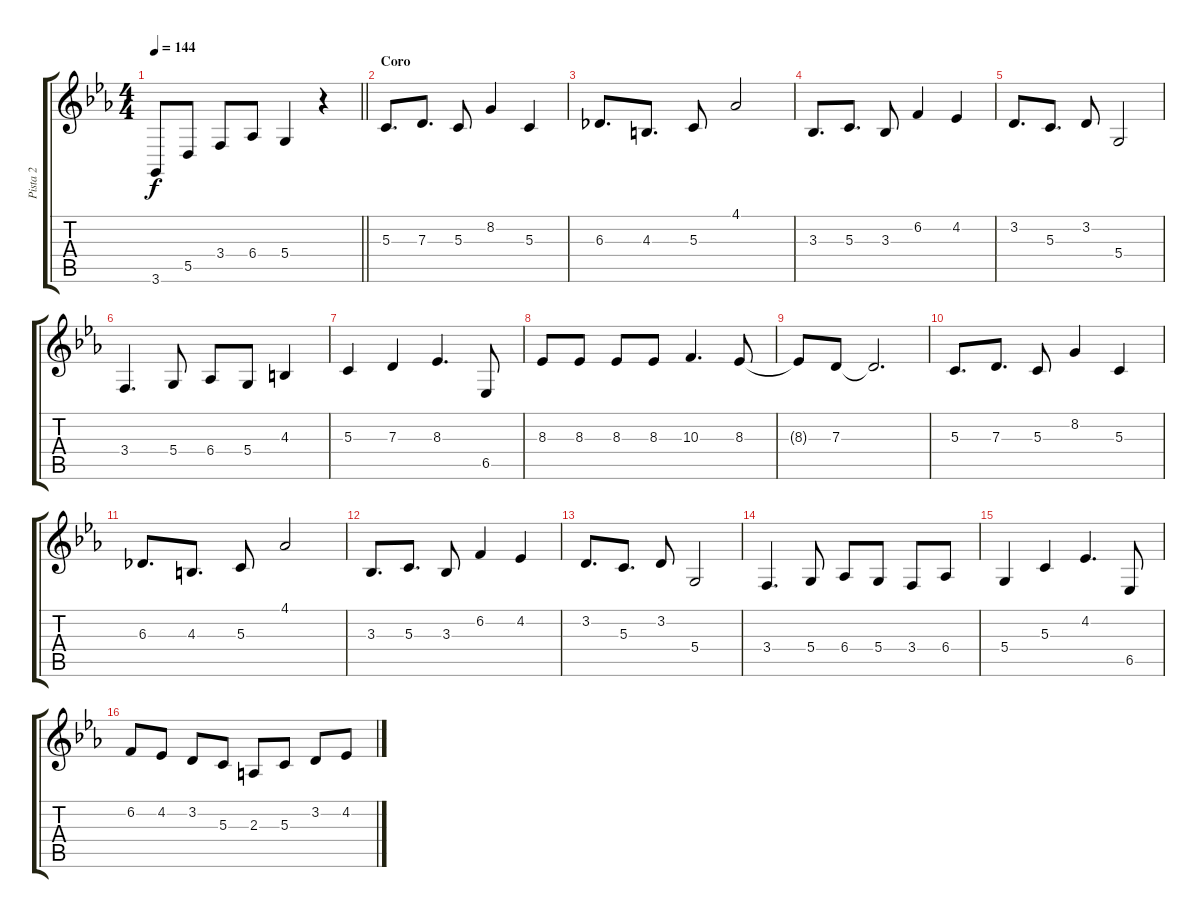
\track ("Pista 2" "Pista 2") {instrument flute}
\staff {score tabs}
\tuning (E4 B3 G3 D3 A2 E2) {hide}
\ts (4 4)
\tempo 144
\clef g2
\barLineRight lightlight
\ks eb
3.6.8{dy f} 5.5.8 3.4.8 6.4.8 5.4.4 r.4 |
\section ("" "Coro")
5.3.8{d} 7.3.8{d} 5.3.8 8.2.4 5.3.4 |
6.3.8{d} 4.3.8{d} 5.3.8 4.1.2 |
3.3.8{d} 5.3.8{d} 3.3.8 6.2.4 4.2.4 |
3.2.8{d} 5.3.8{d} 3.2.8 5.4.2 |
3.4.4{d} 5.4.8 6.4.8 5.4.8 4.3.4 |
5.3.4 7.3.4 8.3.4{d} 6.5.8 |
8.3.8 8.3.8 8.3.8 8.3.8 10.3.4{d} 8.3.8 |
8.3{t}.8 7.3.8 7.3{t}.2{d} |
5.3.8{d} 7.3.8{d} 5.3.8 8.2.4 5.3.4 |
6.3.8{d} 4.3.8{d} 5.3.8 4.1.2 |
3.3.8{d} 5.3.8{d} 3.3.8 6.2.4 4.2.4 |
3.2.8{d} 5.3.8{d} 3.2.8 5.4.2 |
3.4.4{d} 5.4.8 6.4.8 5.4.8 3.4.8 6.4.8 |
5.4.4 5.3.4 4.2.4{d} 6.5.8 |
6.2.8 4.2.8 3.2.8 5.3.8 2.3.8 5.3.8 3.2.8 4.2.8
